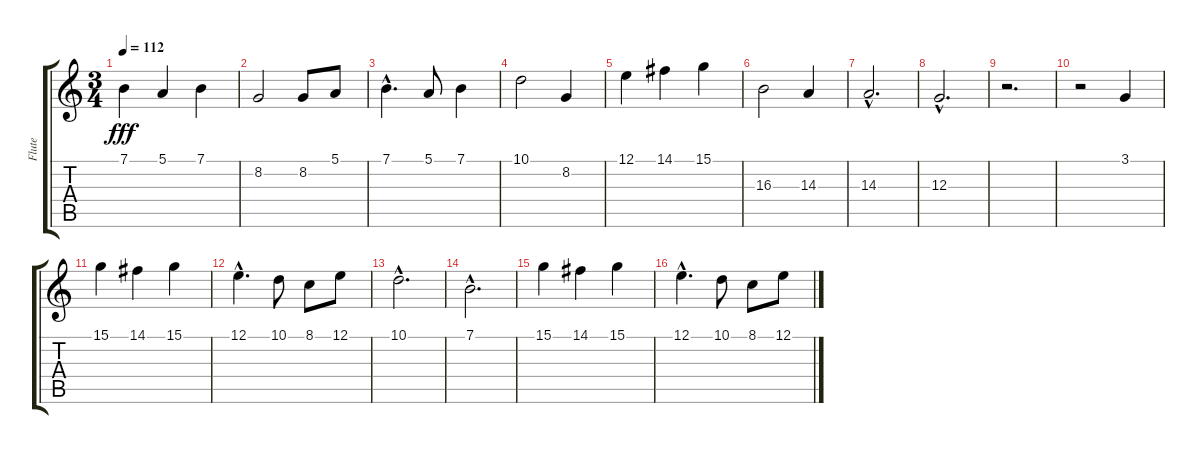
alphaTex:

\track ("Flute" "Flute") {instrument flute}
\staff {score tabs}
\tuning (E4 B3 G3 D3 A2 E2) {hide}
\ts (3 4)
\tempo 112
\clef g2
\ks c
7.1.4{dy fff} 5.1.4 7.1.4 |
8.2.2 8.2.8 5.1.8 |
7.1{hac}.4{d} 5.1.8 7.1.4 |
10.1.2 8.2.4 |
12.1.4 14.1.4 15.1.4 |
16.3.2 14.3.4 |
14.3{hac}.2{d} |
12.3{hac}.2{d} |
r.2{d} |
r.2 3.1.4 |
15.1.4 14.1.4 15.1.4 |
12.1{hac}.4{d} 10.1.8 8.1.8 12.1.8 |
10.1{hac}.2{d} |
7.1{hac}.2{d} |
15.1.4 14.1.4 15.1.4 |
12.1{hac}.4{d} 10.1.8 8.1.8 12.1.8
